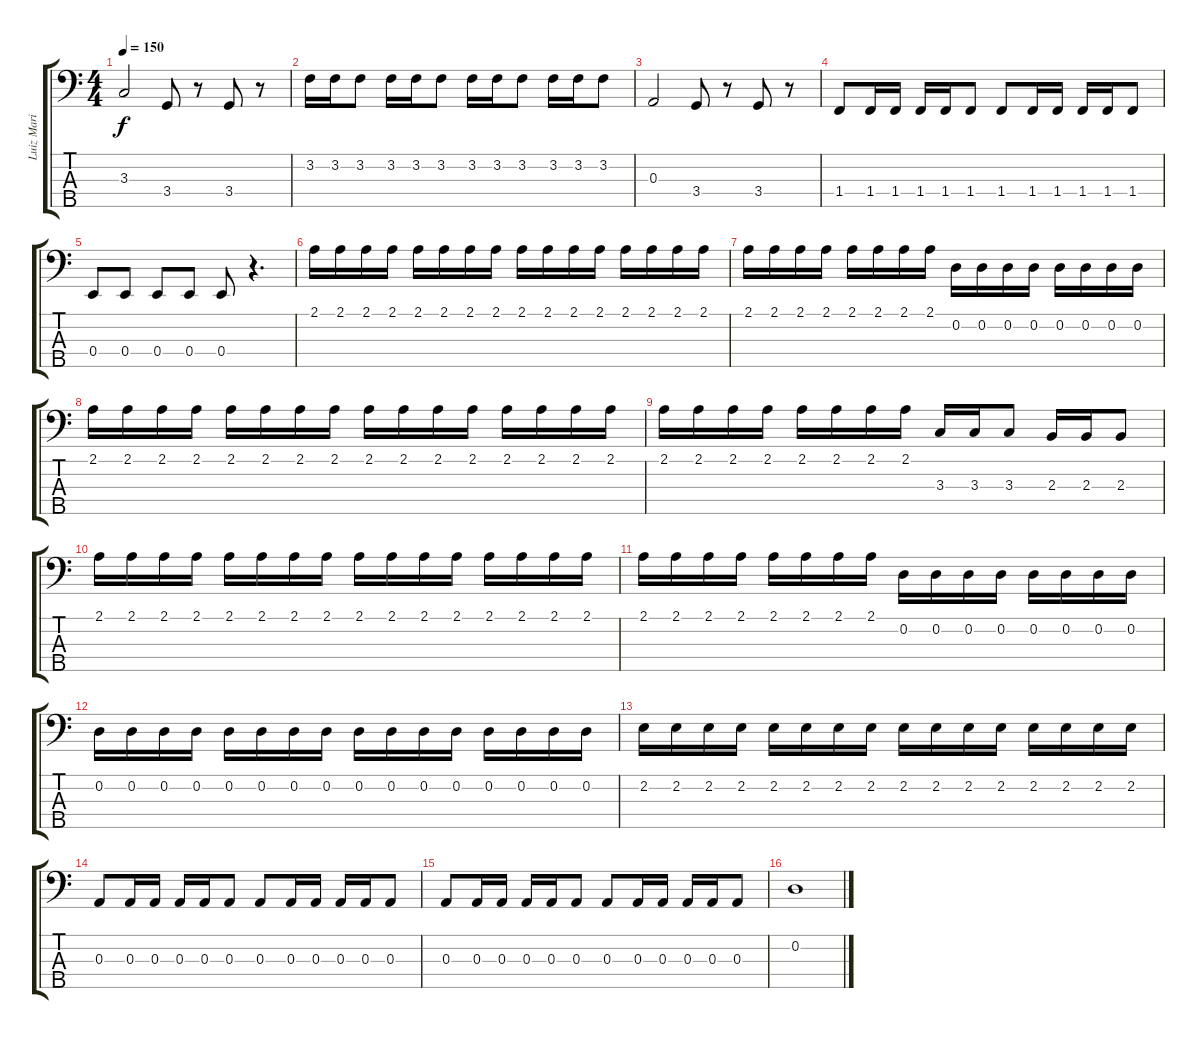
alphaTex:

\track (" Luiz Mariutti" " Luiz Mari") {instrument fretlessbass}
\staff {score tabs}
\tuning (G2 D2 A1 E1 B0) {hide}
\ts (4 4)
\tempo 150
\clef f4
\ks c
3.3.2{dy f} 3.4.8 r.8 3.4.8 r.8 |
3.2.16 3.2.16 3.2.8 3.2.16 3.2.16 3.2.8 3.2.16 3.2.16 3.2.8 3.2.16 3.2.16 3.2.8 |
0.3.2 3.4.8 r.8 3.4.8 r.8 |
1.4.8 1.4.16 1.4.16 1.4.16 1.4.16 1.4.8 1.4.8 1.4.16 1.4.16 1.4.16 1.4.16 1.4.8 |
0.4.8 0.4.8 0.4.8 0.4.8 0.4.8 r.4{d} |
2.1.16 2.1.16 2.1.16 2.1.16 2.1.16 2.1.16 2.1.16 2.1.16 2.1.16 2.1.16 2.1.16 2.1.16 2.1.16 2.1.16 2.1.16 2.1.16 |
2.1.16 2.1.16 2.1.16 2.1.16 2.1.16 2.1.16 2.1.16 2.1.16 0.2.16 0.2.16 0.2.16 0.2.16 0.2.16 0.2.16 0.2.16 0.2.16 |
2.1.16 2.1.16 2.1.16 2.1.16 2.1.16 2.1.16 2.1.16 2.1.16 2.1.16 2.1.16 2.1.16 2.1.16 2.1.16 2.1.16 2.1.16 2.1.16 |
2.1.16 2.1.16 2.1.16 2.1.16 2.1.16 2.1.16 2.1.16 2.1.16 3.3.16 3.3.16 3.3.8 2.3.16 2.3.16 2.3.8 |
2.1.16 2.1.16 2.1.16 2.1.16 2.1.16 2.1.16 2.1.16 2.1.16 2.1.16 2.1.16 2.1.16 2.1.16 2.1.16 2.1.16 2.1.16 2.1.16 |
2.1.16 2.1.16 2.1.16 2.1.16 2.1.16 2.1.16 2.1.16 2.1.16 0.2.16 0.2.16 0.2.16 0.2.16 0.2.16 0.2.16 0.2.16 0.2.16 |
0.2.16 0.2.16 0.2.16 0.2.16 0.2.16 0.2.16 0.2.16 0.2.16 0.2.16 0.2.16 0.2.16 0.2.16 0.2.16 0.2.16 0.2.16 0.2.16 |
2.2.16 2.2.16 2.2.16 2.2.16 2.2.16 2.2.16 2.2.16 2.2.16 2.2.16 2.2.16 2.2.16 2.2.16 2.2.16 2.2.16 2.2.16 2.2.16 |
0.3.8 0.3.16 0.3.16 0.3.16 0.3.16 0.3.8 0.3.8 0.3.16 0.3.16 0.3.16 0.3.16 0.3.8 |
0.3.8 0.3.16 0.3.16 0.3.16 0.3.16 0.3.8 0.3.8 0.3.16 0.3.16 0.3.16 0.3.16 0.3.8 |
0.2.1
